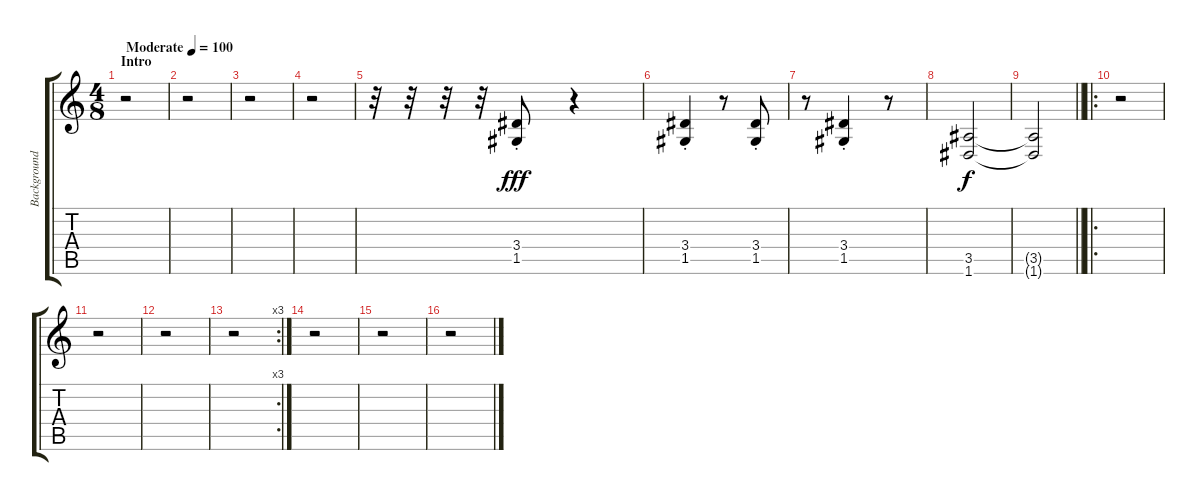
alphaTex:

\track ("Background" "Background") {instrument distortionguitar}
\staff {score tabs}
\tuning (D4 A3 F3 C3 G2 D2) {hide}
\ts (4 8)
\section ("" "Intro")
\tempo (100 "Moderate")
\clef g2
\ks c
r.2{dy fff instrument distortionguitar} |
r.2 |
r.2 |
r.2 |
r.32 r.32 r.32 r.32 (3.4{st} 1.5{st}).8 r.4 |
(3.4{st} 1.5{st}).4 r.8 (3.4{st} 1.5).8 |
r.8 (3.4{st} 1.5{st}).4 r.8 |
(3.5 1.6).2{dy f} |
\barLineRight lightlight
(3.5{t} 1.6{t}).2 |
\ro
r.2 |
r.2 |
r.2 |
\rc 3
r.2 |
r.2 |
r.2 |
r.2
